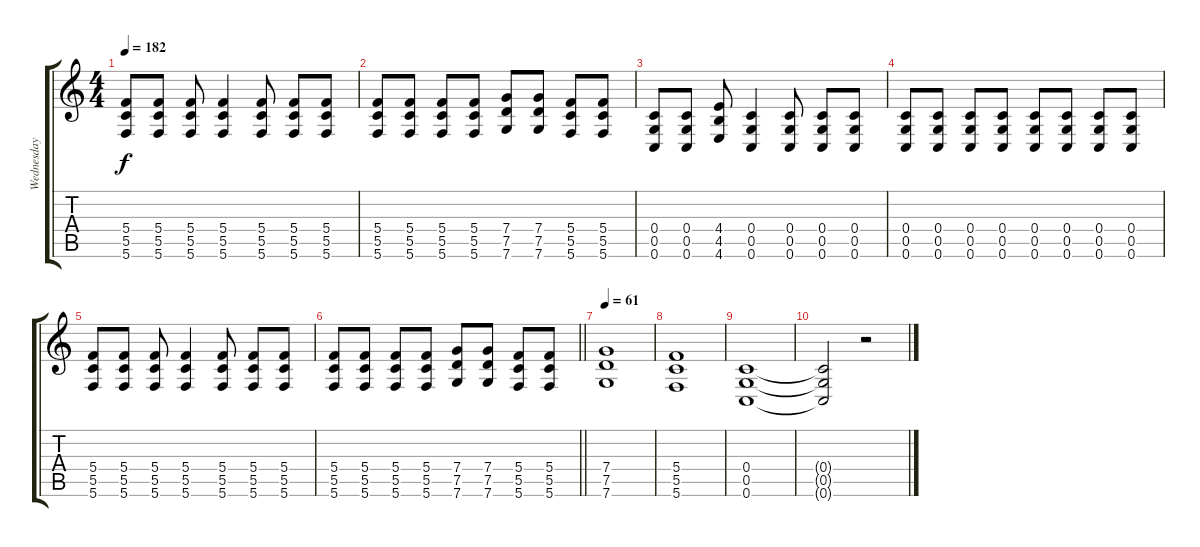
\track ("Wednesday 13" "Wednesday ") {instrument distortionguitar}
\staff {score tabs}
\tuning (D4 A3 F3 C3 G2 C2) {hide}
\ts (4 4)
\tempo 182
\clef g2
\ks c
(5.4 5.5 5.6).8{dy f} (5.4 5.5 5.6).8 (5.4 5.5 5.6).8 (5.4 5.5 5.6).4 (5.4 5.5 5.6).8 (5.4 5.5 5.6).8 (5.4 5.5 5.6).8 |
(5.4 5.5 5.6).8 (5.4 5.5 5.6).8 (5.4 5.5 5.6).8 (5.4 5.5 5.6).8 (7.4 7.5 7.6).8 (7.4 7.5 7.6).8 (5.4 5.5 5.6).8 (5.4 5.5 5.6).8 |
(0.4 0.5 0.6).8 (0.4 0.5 0.6).8 (4.4 4.5 4.6).8 (0.4 0.5 0.6).4 (0.4 0.5 0.6).8 (0.4 0.5 0.6).8 (0.4 0.5 0.6).8 |
(0.4 0.5 0.6).8 (0.4 0.5 0.6).8 (0.4 0.5 0.6).8 (0.4 0.5 0.6).8 (0.4 0.5 0.6).8 (0.4 0.5 0.6).8 (0.4 0.5 0.6).8 (0.4 0.5 0.6).8 |
(5.4 5.5 5.6).8 (5.4 5.5 5.6).8 (5.4 5.5 5.6).8 (5.4 5.5 5.6).4 (5.4 5.5 5.6).8 (5.4 5.5 5.6).8 (5.4 5.5 5.6).8 |
\barLineRight lightlight
(5.4 5.5 5.6).8 (5.4 5.5 5.6).8 (5.4 5.5 5.6).8 (5.4 5.5 5.6).8 (7.4 7.5 7.6).8 (7.4 7.5 7.6).8 (5.4 5.5 5.6).8 (5.4 5.5 5.6).8 |
\tempo 61
(7.4 7.5 7.6).1 |
(5.4 5.5 5.6).1 |
(0.4 0.5 0.6).1 |
(0.4{t} 0.5{t} 0.6{t}).2 r.2
